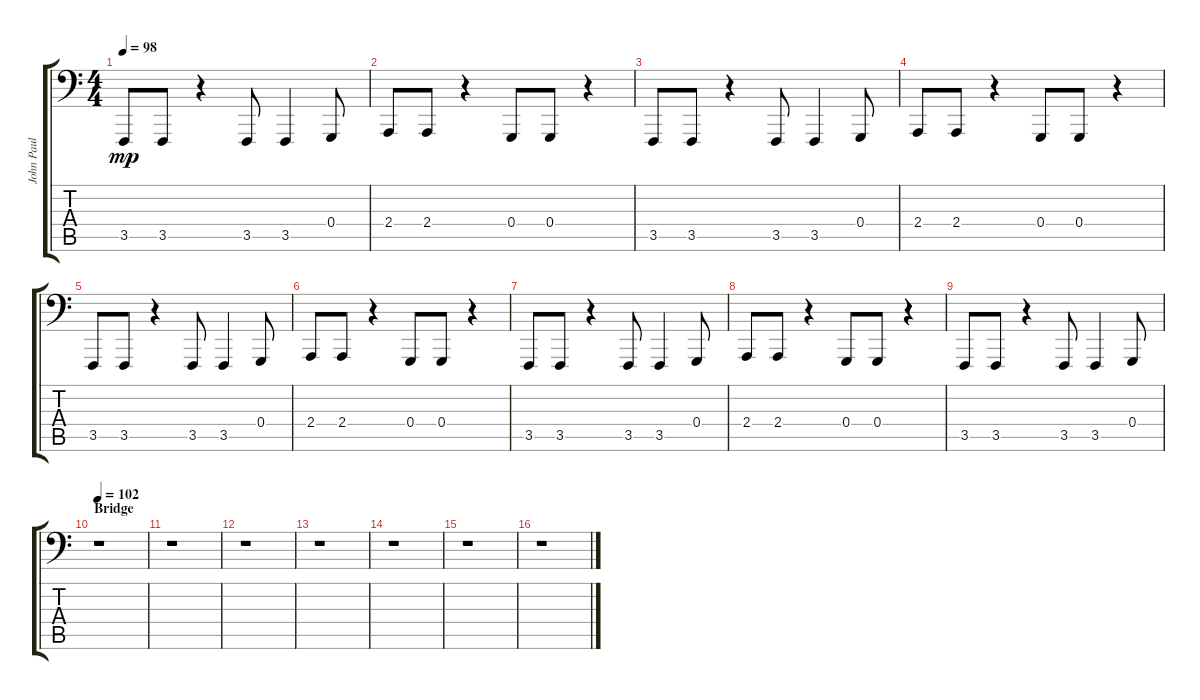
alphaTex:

\track ("John Paul Jones - Keyboard 2" "John Paul ") {instrument electricpiano2}
\staff {score tabs}
\tuning (Bb2 F2 C2 G1 D1 A0) {hide}
\ts (4 4)
\tempo 98
\clef f4
\ks c
3.5.8{dy mp} 3.5.8 r.4 3.5.8 3.5.4 0.4.8 |
2.4.8 2.4.8 r.4 0.4.8 0.4.8 r.4 |
3.5.8 3.5.8 r.4 3.5.8 3.5.4 0.4.8 |
2.4.8 2.4.8 r.4 0.4.8 0.4.8 r.4 |
3.5.8 3.5.8 r.4 3.5.8 3.5.4 0.4.8 |
2.4.8 2.4.8 r.4 0.4.8 0.4.8 r.4 |
3.5.8 3.5.8 r.4 3.5.8 3.5.4 0.4.8 |
2.4.8 2.4.8 r.4 0.4.8 0.4.8 r.4 |
3.5.8 3.5.8 r.4 3.5.8 3.5.4 0.4.8 |
\section ("" "Bridge")
\tempo 102
r.1 |
r.1 |
r.1 |
r.1 |
r.1 |
r.1 |
r.1
